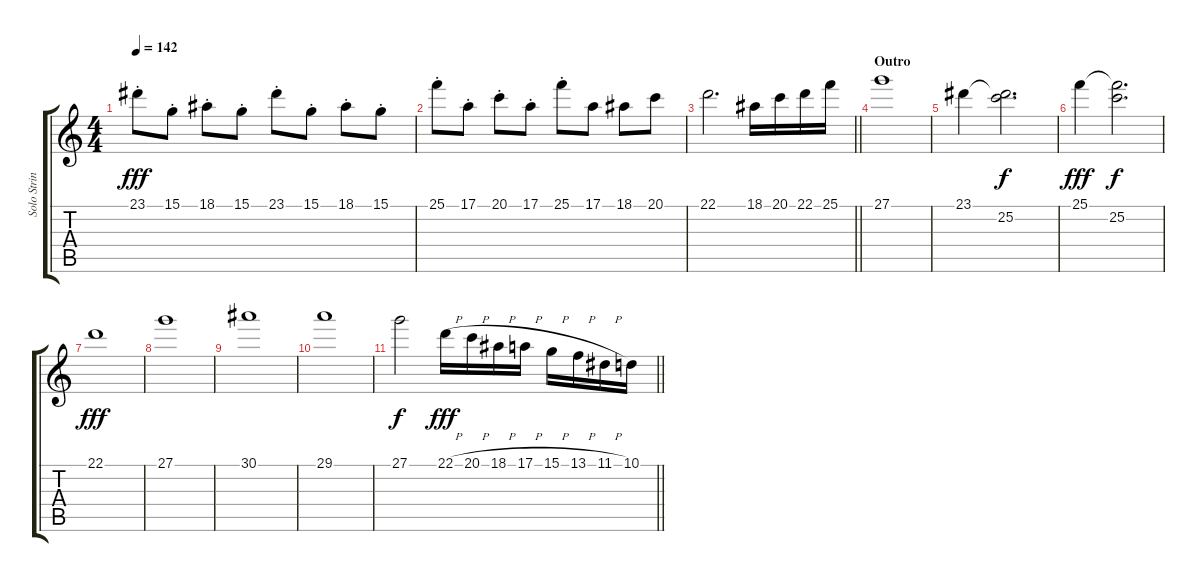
\track ("Solo Strings" "Solo Strin") {instrument stringensemble2}
\staff {score tabs}
\tuning (E4 B3 G3 D3 A2 E2) {hide}
\ts (4 4)
\tempo 142
\clef g2
\ks c
23.1{st}.8{dy fff} 15.1{st}.8 18.1{st}.8 15.1{st}.8 23.1{st}.8 15.1{st}.8 18.1{st}.8 15.1{st}.8 |
25.1{st}.8 17.1{st}.8 20.1{st}.8 17.1{st}.8 25.1{st}.8 17.1.8 18.1.8 20.1.8 |
\barLineRight lightlight
22.1.2{d} 18.1.16 20.1.16 22.1.16 25.1.16 |
\section ("" "Outro")
27.1.1 |
23.1.4 (23.1{t} 25.2).2{d dy f} |
25.1.4{dy fff} (25.1{t} 25.2).2{d dy f} |
22.1.1{dy fff} |
27.1.1 |
30.1.1 |
29.1.1 |
\barLineRight lightlight
27.1.2{dy f} 22.1{h}.16{dy fff} 20.1{h}.16 18.1{h}.16 17.1{h}.16 15.1{h}.16 13.1{h}.16 11.1{h}.16 10.1.16
